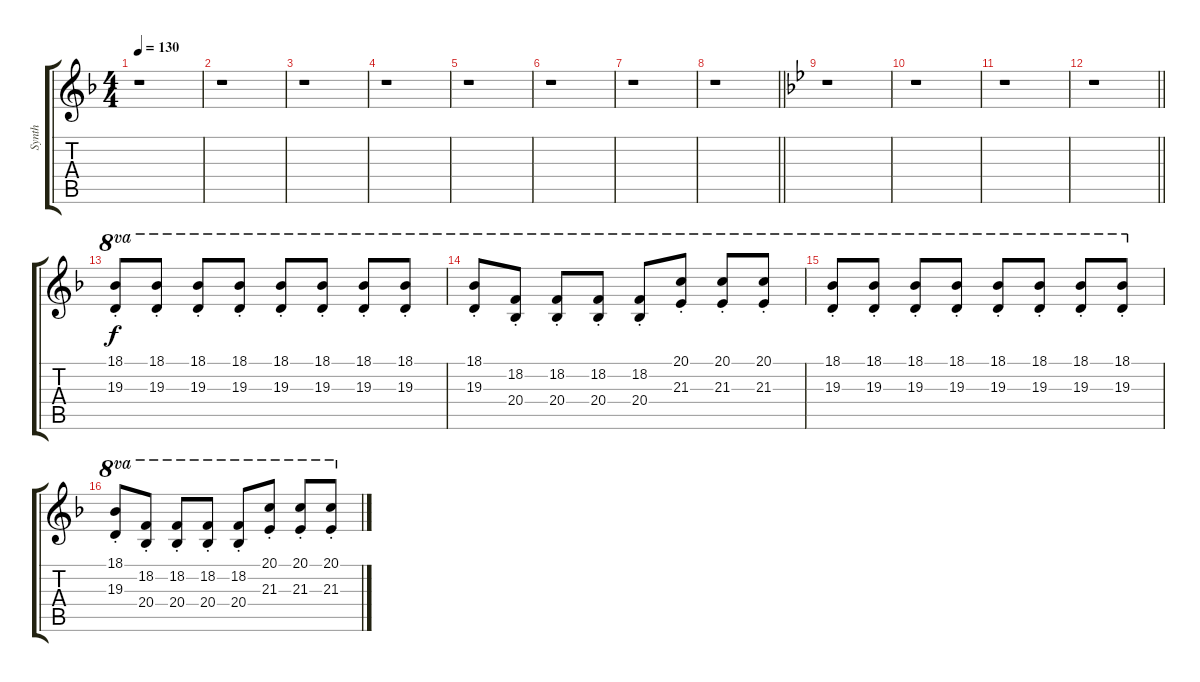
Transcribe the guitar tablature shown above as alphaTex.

\track ("Synth" "Synth") {instrument synthstrings1}
\staff {score tabs}
\tuning (E4 B3 G3 D3 A2 E2) {hide}
\ts (4 4)
\tempo 130
\clef g2
\ks f
r.1{dy f} |
r.1 |
r.1 |
r.1 |
r.1 |
r.1 |
r.1 |
\barLineRight lightlight
r.1 |
\ks bb
r.1 |
r.1 |
r.1 |
\barLineRight lightlight
r.1 |
\ks f
(18.1{st} 19.3{st}).8{ot 8va} (18.1{st} 19.3{st}).8{ot 8va} (18.1{st} 19.3{st}).8{ot 8va} (18.1{st} 19.3{st}).8{ot 8va} (18.1{st} 19.3{st}).8{ot 8va} (18.1{st} 19.3{st}).8{ot 8va} (18.1{st} 19.3{st}).8{ot 8va} (18.1{st} 19.3{st}).8{ot 8va} |
(18.1{st} 19.3{st}).8{ot 8va} (18.2{st} 20.4{st}).8{ot 8va} (18.2{st} 20.4{st}).8{ot 8va} (18.2{st} 20.4{st}).8{ot 8va} (18.2{st} 20.4{st}).8{ot 8va} (20.1{st} 21.3{st}).8{ot 8va} (20.1{st} 21.3{st}).8{ot 8va} (20.1{st} 21.3{st}).8{ot 8va} |
(18.1{st} 19.3{st}).8{ot 8va} (18.1{st} 19.3{st}).8{ot 8va} (18.1{st} 19.3{st}).8{ot 8va} (18.1{st} 19.3{st}).8{ot 8va} (18.1{st} 19.3{st}).8{ot 8va} (18.1{st} 19.3{st}).8{ot 8va} (18.1{st} 19.3{st}).8{ot 8va} (18.1{st} 19.3{st}).8{ot 8va} |
(18.1{st} 19.3{st}).8{ot 8va} (18.2{st} 20.4{st}).8{ot 8va} (18.2{st} 20.4{st}).8{ot 8va} (18.2{st} 20.4{st}).8{ot 8va} (18.2{st} 20.4{st}).8{ot 8va} (20.1{st} 21.3{st}).8{ot 8va} (20.1{st} 21.3{st}).8{ot 8va} (20.1{st} 21.3{st}).8{ot 8va}
